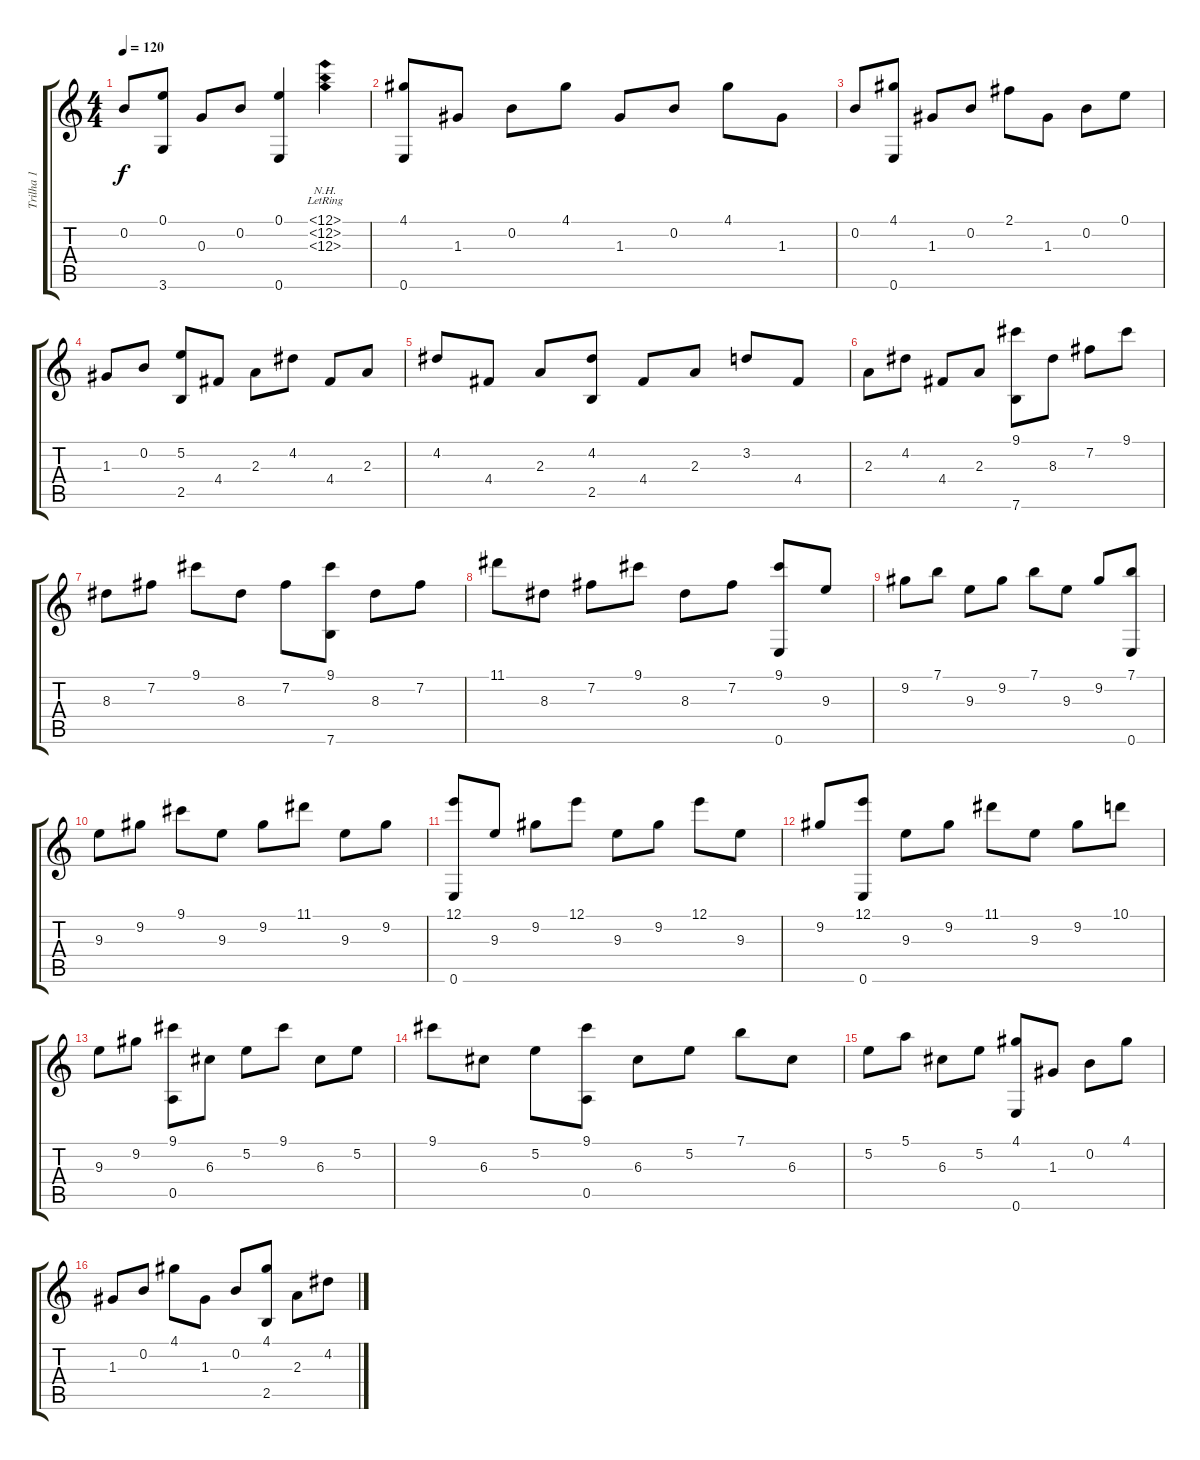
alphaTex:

\track ("Trilha 1" "Trilha 1") {instrument acousticguitarnylon}
\staff {score tabs}
\tuning (E4 B3 G3 D3 A2 E2) {hide}
\ts (4 4)
\tempo 120
\clef g2
\ks c
0.2.8{dy f} (0.1 3.6).8 0.3.8 0.2.8 (0.1 0.6).4 (12.1{nh lr} 12.2{nh lr} 12.3{nh lr}).4 |
(4.1 0.6).8 1.3.8 0.2.8 4.1.8 1.3.8 0.2.8 4.1.8 1.3.8 |
0.2.8 (4.1 0.6).8 1.3.8 0.2.8 2.1.8 1.3.8 0.2.8 0.1.8 |
1.3.8 0.2.8 (5.2 2.5).8 4.4.8 2.3.8 4.2.8 4.4.8 2.3.8 |
4.2.8 4.4.8 2.3.8 (4.2 2.5).8 4.4.8 2.3.8 3.2.8 4.4.8 |
2.3.8 4.2.8 4.4.8 2.3.8 (9.1 7.6).8 8.3.8 7.2.8 9.1.8 |
8.3.8 7.2.8 9.1.8 8.3.8 7.2.8 (9.1 7.6).8 8.3.8 7.2.8 |
11.1.8 8.3.8 7.2.8 9.1.8 8.3.8 7.2.8 (9.1 0.6).8 9.3.8 |
9.2.8 7.1.8 9.3.8 9.2.8 7.1.8 9.3.8 9.2.8 (7.1 0.6).8 |
9.3.8 9.2.8 9.1.8 9.3.8 9.2.8 11.1.8 9.3.8 9.2.8 |
(12.1 0.6).8 9.3.8 9.2.8 12.1.8 9.3.8 9.2.8 12.1.8 9.3.8 |
9.2.8 (12.1 0.6).8 9.3.8 9.2.8 11.1.8 9.3.8 9.2.8 10.1.8 |
9.3.8 9.2.8 (9.1 0.5).8 6.3.8 5.2.8 9.1.8 6.3.8 5.2.8 |
9.1.8 6.3.8 5.2.8 (9.1 0.5).8 6.3.8 5.2.8 7.1.8 6.3.8 |
5.2.8 5.1.8 6.3.8 5.2.8 (4.1 0.6).8 1.3.8 0.2.8 4.1.8 |
1.3.8 0.2.8 4.1.8 1.3.8 0.2.8 (4.1 2.5).8 2.3.8 4.2.8
